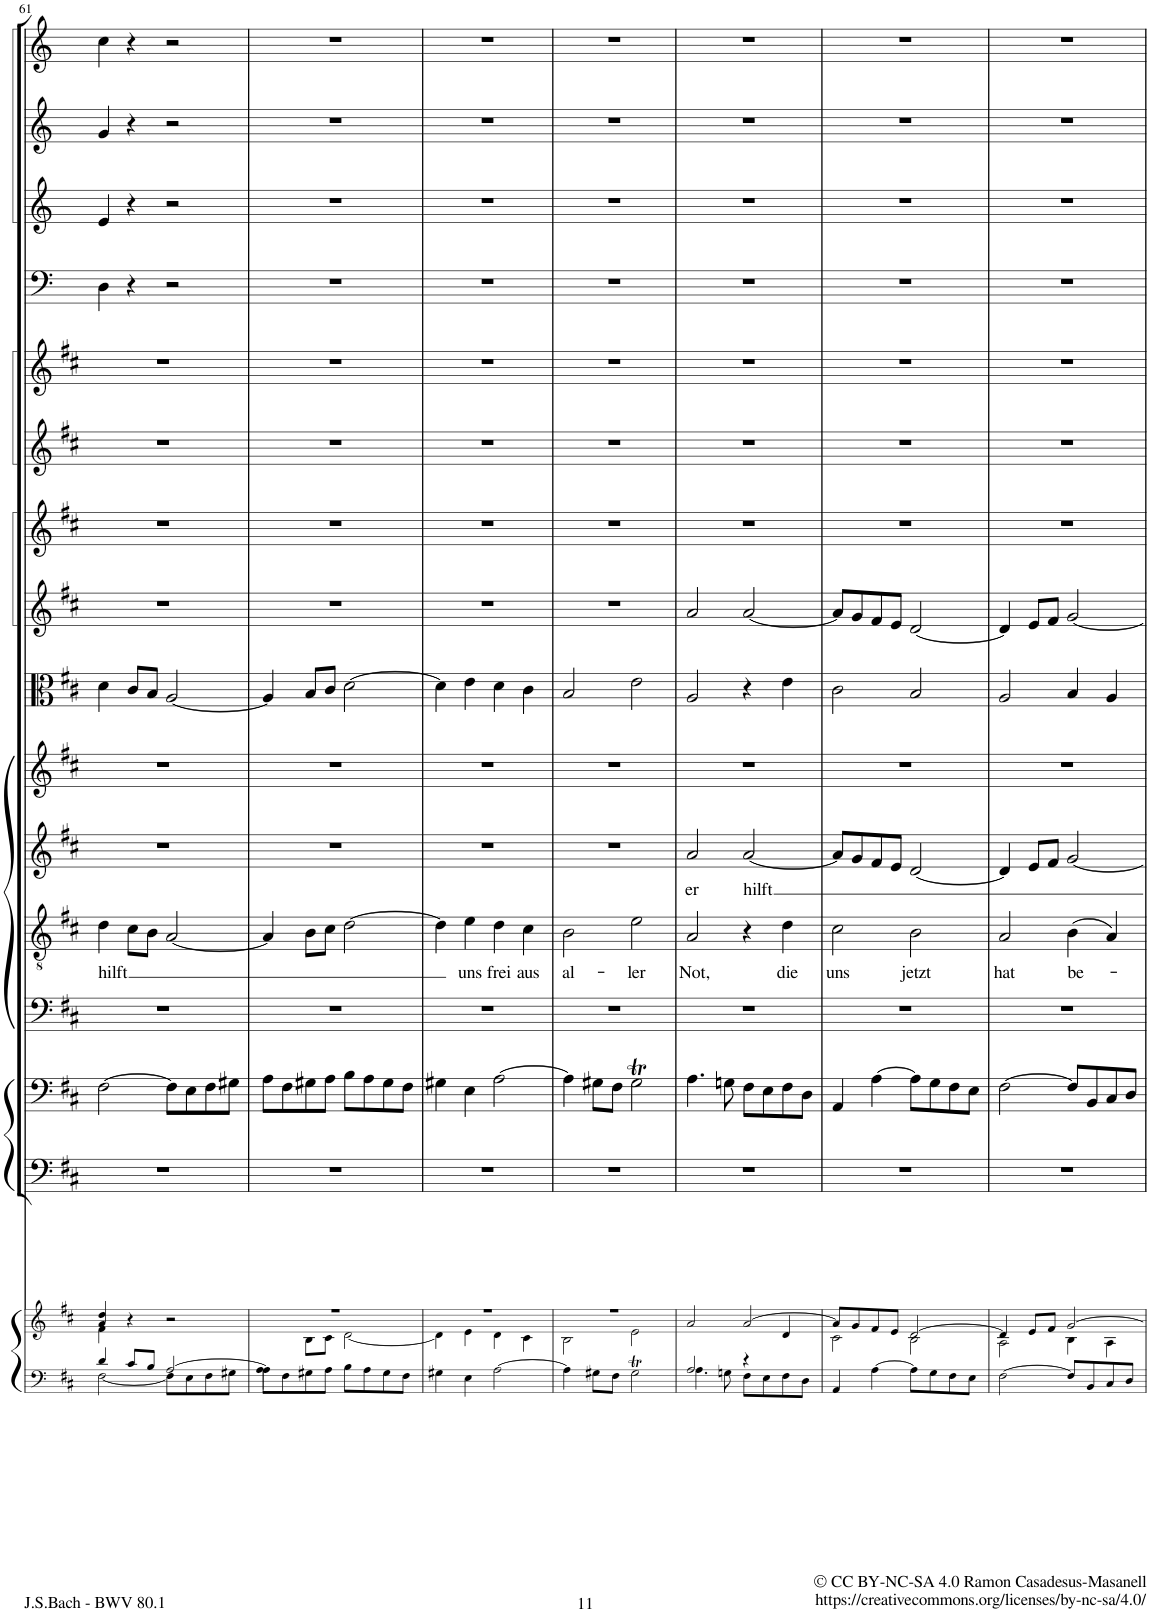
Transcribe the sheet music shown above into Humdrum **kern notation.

**kern	**kern	**kern	**kern	**kern	**kern	**text	**kern	**text	**kern	**kern	**kern	**kern	**kern	**kern	**kern	**kern	**kern	**kern
*part16	*part16	*part15	*part14	*part13	*part12	*part12	*part11	*part11	*part10	*part9	*part8	*part7	*part6	*part5	*part4	*part3	*part2	*part1
*staff17	*staff16	*staff15	*staff14	*staff13	*staff12	*staff12	*staff11	*staff11	*staff10	*staff9	*staff8	*staff7	*staff6	*staff5	*staff4	*staff3	*staff2	*staff1
*I"Piano reduction	*	*I"Violone	*I"Violoncello	*I"Basso	*I"Tenore	*	*I"Alto	*	*I"Soprano	*I"Viola	*I"Violino II	*I"Violino I	*I"Oboe II	*I"Oboe I	*I"Timpani	*I"Tromba III (D)	*I"Tromba II (D)	*I"Tromba I (D)
*I'Pno	*	*	*	*	*	*	*	*	*	*	*	*	*I'Ob	*I'Ob	*I'Timp	*	*	*
!!LO:PB:g=z
*clefF4	*clefG2	*clefF4	*clefF4	*clefF4	*clefGv2	*	*clefG2	*	*clefG2	*clefC3	*clefG2	*clefG2	*clefG2	*clefG2	*clefF4	*clefG2	*clefG2	*clefG2
*	*	*Trd7c12	*	*	*	*	*	*	*	*	*	*	*	*	*	*Trd-1c-2	*Trd-1c-2	*Trd-1c-2
*k[f#c#]	*k[f#c#]	*k[f#c#]	*k[f#c#]	*k[f#c#]	*k[f#c#]	*	*k[f#c#]	*	*k[f#c#]	*k[f#c#]	*k[f#c#]	*k[f#c#]	*k[f#c#]	*k[f#c#]	*k[]	*k[]	*k[]	*k[]
*M4/4	*M4/4	*M4/4	*M4/4	*M4/4	*M4/4	*	*M4/4	*	*M4/4	*M4/4	*M4/4	*M4/4	*M4/4	*M4/4	*M4/4	*M4/4	*M4/4	*M4/4
*met(c)	*met(c)	*met(c)	*met(c)	*met(c)	*met(c)	*	*met(c)	*	*met(c)	*met(c)	*met(c)	*met(c)	*met(c)	*met(c)	*met(c)	*met(c)	*met(c)	*met(c)
=61	=61	=61	=61	=61	=61	=61	=61	=61	=61	=61	=61	=61	=61	=61	=61	=61	=61	=61
*^	*^	*	*	*	*	*	*	*	*	*	*	*	*	*	*	*	*	*
!	!	!	!	!	!	!	!	!LO:LY:b	!	!	!	!	!	!	!	!	!	!	!	!
4d/	[2F#\	4a/ 4dd/	4f#\	1r	[2F#\	1r	4d\	hilft	1r	.	1r	4d\	1r	1r	1r	1r	4D\	4e/	4g/	4cc\
8c#/L	.	4r	4ryy	.	.	.	8c#\L	.	.	.	.	8c#/L	.	.	.	.	4r	4r	4r	4r
8B/J	.	.	.	.	.	.	8B\J	.	.	.	.	8B/J	.	.	.	.	.	.	.	.
[2A/	8F#\L]	2r	2ryy	.	8F#\L]	.	[2A/	.	.	.	.	[2A/	.	.	.	.	2r	2r	2r	2r
.	8E\	.	.	.	8E\	.	.	.	.	.	.	.	.	.	.	.	.	.	.	.
.	8F#\	.	.	.	8F#\	.	.	.	.	.	.	.	.	.	.	.	.	.	.	.
.	8G#X\J	.	.	.	8G#X\J	.	.	.	.	.	.	.	.	.	.	.	.	.	.	.
=62	=62	=62	=62	=62	=62	=62	=62	=62	=62	=62	=62	=62	=62	=62	=62	=62	=62	=62	=62	=62
4A\	8A\L]	1r	4ryy	1r	8A\L	1r	4A/]	.	1r	.	1r	4A/]	1r	1r	1r	1r	1r	1r	1r	1r
.	8F#\	.	.	.	8F#\	.	.	.	.	.	.	.	.	.	.	.	.	.	.	.
2.ryy	8G#X\	.	8B\L	.	8G#X\	.	8B\L	.	.	.	.	8B/L	.	.	.	.	.	.	.	.
.	8A\J	.	8c#\J	.	8A\J	.	8c#\J	.	.	.	.	8c#/J	.	.	.	.	.	.	.	.
.	8B\L	.	[2d\	.	8B\L	.	[2d\	.	.	.	.	[2d\	.	.	.	.	.	.	.	.
.	8A\	.	.	.	8A\	.	.	.	.	.	.	.	.	.	.	.	.	.	.	.
.	8G#\	.	.	.	8G#\	.	.	.	.	.	.	.	.	.	.	.	.	.	.	.
.	8F#\J	.	.	.	8F#\J	.	.	.	.	.	.	.	.	.	.	.	.	.	.	.
*v	*v	*	*	*	*	*	*	*	*	*	*	*	*	*	*	*	*	*	*	*
=63	=63	=63	=63	=63	=63	=63	=63	=63	=63	=63	=63	=63	=63	=63	=63	=63	=63	=63	=63
4G#X\	1r	4d\]	1r	4G#X\	1r	4d\]	.	1r	.	1r	4d\]	1r	1r	1r	1r	1r	1r	1r	1r
!	!	!	!	!	!	!	!LO:LY:b	!	!	!	!	!	!	!	!	!	!	!	!
4E\	.	4e\	.	4E\	.	4e\	uns	.	.	.	4e\	.	.	.	.	.	.	.	.
!	!	!	!	!	!	!	!LO:LY:b	!	!	!	!	!	!	!	!	!	!	!	!
[2A\	.	4d\	.	[2A\	.	4d\	frei	.	.	.	4d\	.	.	.	.	.	.	.	.
!	!	!	!	!	!	!	!LO:LY:b	!	!	!	!	!	!	!	!	!	!	!	!
.	.	4c#\	.	.	.	4c#\	aus	.	.	.	4c#\	.	.	.	.	.	.	.	.
=64	=64	=64	=64	=64	=64	=64	=64	=64	=64	=64	=64	=64	=64	=64	=64	=64	=64	=64	=64
!	!	!	!	!	!	!	!LO:LY:b	!	!	!	!	!	!	!	!	!	!	!	!
4A\]	1r	2B\	1r	4A\]	1r	2B\	al-	1r	.	1r	2B/	1r	1r	1r	1r	1r	1r	1r	1r
8G#X\L	.	.	.	8G#X\L	.	.	.	.	.	.	.	.	.	.	.	.	.	.	.
8F#\J	.	.	.	8F#\J	.	.	.	.	.	.	.	.	.	.	.	.	.	.	.
!	!	!	!	!	!	!	!LO:LY:b	!	!	!	!	!	!	!	!	!	!	!	!
2G#t\	.	2e\	.	2G#t\	.	2e\	ler	.	.	.	2e\	.	.	.	.	.	.	.	.
=65	=65	=65	=65	=65	=65	=65	=65	=65	=65	=65	=65	=65	=65	=65	=65	=65	=65	=65	=65
*^	*	*	*	*	*	*	*	*	*	*	*	*	*	*	*	*	*	*	*
!	!	!	!	!	!	!	!	!LO:LY:b	!	!LO:LY:b	!	!	!	!	!	!	!	!	!	!
2A/	4.A\	2a/	2.ryy	1r	4.A\	1r	2A/	Not,	2a/	er	1r	2A/	2a/	1r	1r	1r	1r	1r	1r	1r
.	8Gn\	.	.	.	8Gn\	.	.	.	.	.	.	.	.	.	.	.	.	.	.	.
!	!	!	!	!	!	!	!	!	!	!LO:LY:b	!	!	!	!	!	!	!	!	!	!
4r	8F#\L	[>2a/	.	.	8F#\L	.	4r	.	[2a/	hilft	.	4r	[2a/	.	.	.	.	.	.	.
.	8E\	.	.	.	8E\	.	.	.	.	.	.	.	.	.	.	.	.	.	.	.
!	!	!	!	!	!	!	!	!LO:LY:b	!	!	!	!	!	!	!	!	!	!	!	!
4ryy	8F#\	.	4d/	.	8F#\	.	4d\	die	.	.	.	4e\	.	.	.	.	.	.	.	.
.	8D\J	.	.	.	8D\J	.	.	.	.	.	.	.	.	.	.	.	.	.	.	.
=66	=66	=66	=66	=66	=66	=66	=66	=66	=66	=66	=66	=66	=66	=66	=66	=66	=66	=66	=66	=66
!	!	!	!	!	!	!	!	!LO:LY:b	!	!	!	!	!	!	!	!	!	!	!	!
*v	*v	*	*	*	*	*	*	*	*	*	*	*	*	*	*	*	*	*	*	*
4AA/	8a/L]	2c#\	1r	4AA/	1r	2c#\	uns	8a/L]	.	1r	2c#\	8a/L]	1r	1r	1r	1r	1r	1r	1r
.	8g/	.	.	.	.	.	.	8g/	.	.	.	8g/	.	.	.	.	.	.	.
[4A\	8f#/	.	.	[4A\	.	.	.	8f#/	.	.	.	8f#/	.	.	.	.	.	.	.
.	8e/J	.	.	.	.	.	.	8e/J	.	.	.	8e/J	.	.	.	.	.	.	.
!	!	!	!	!	!	!	!LO:LY:b	!	!	!	!	!	!	!	!	!	!	!	!
8A\L]	[2d/	2B\	.	8A\L]	.	2B\	jetzt	[2d/	.	.	2B/	[2d/	.	.	.	.	.	.	.
8G\	.	.	.	8G\	.	.	.	.	.	.	.	.	.	.	.	.	.	.	.
8F#\	.	.	.	8F#\	.	.	.	.	.	.	.	.	.	.	.	.	.	.	.
8E\J	.	.	.	8E\J	.	.	.	.	.	.	.	.	.	.	.	.	.	.	.
=67	=67	=67	=67	=67	=67	=67	=67	=67	=67	=67	=67	=67	=67	=67	=67	=67	=67	=67	=67
!	!	!	!	!	!	!	!LO:LY:b	!	!	!	!	!	!	!	!	!	!	!	!
[2F#\	4d/]	2A\	1r	[2F#\	1r	2A/	hat	4d/]	.	1r	2A/	4d/]	1r	1r	1r	1r	1r	1r	1r
.	8e/L	.	.	.	.	.	.	8e/L	.	.	.	8e/L	.	.	.	.	.	.	.
.	8f#/J	.	.	.	.	.	.	8f#/J	.	.	.	8f#/J	.	.	.	.	.	.	.
!	!	!	!	!	!	!	!LO:LY:b	!	!	!	!	!	!	!	!	!	!	!	!
8F#/L]	[2g/	4B\	.	8F#/L]	.	(4B\	be-	[2g/	.	.	4B/	[2g/	.	.	.	.	.	.	.
8BB/	.	.	.	8BB/	.	.	.	.	.	.	.	.	.	.	.	.	.	.	.
8C#/	.	4A\	.	8C#/	.	4A/)	.	.	.	.	4A/	.	.	.	.	.	.	.	.
8D/J	.	.	.	8D/J	.	.	.	.	.	.	.	.	.	.	.	.	.	.	.
*	*v	*v	*	*	*	*	*	*	*	*	*	*	*	*	*	*	*	*	*
=	=	=	=	=	=	=	=	=	=	=	=	=	=	=	=	=	=	=
*-	*-	*-	*-	*-	*-	*-	*-	*-	*-	*-	*-	*-	*-	*-	*-	*-	*-	*-
